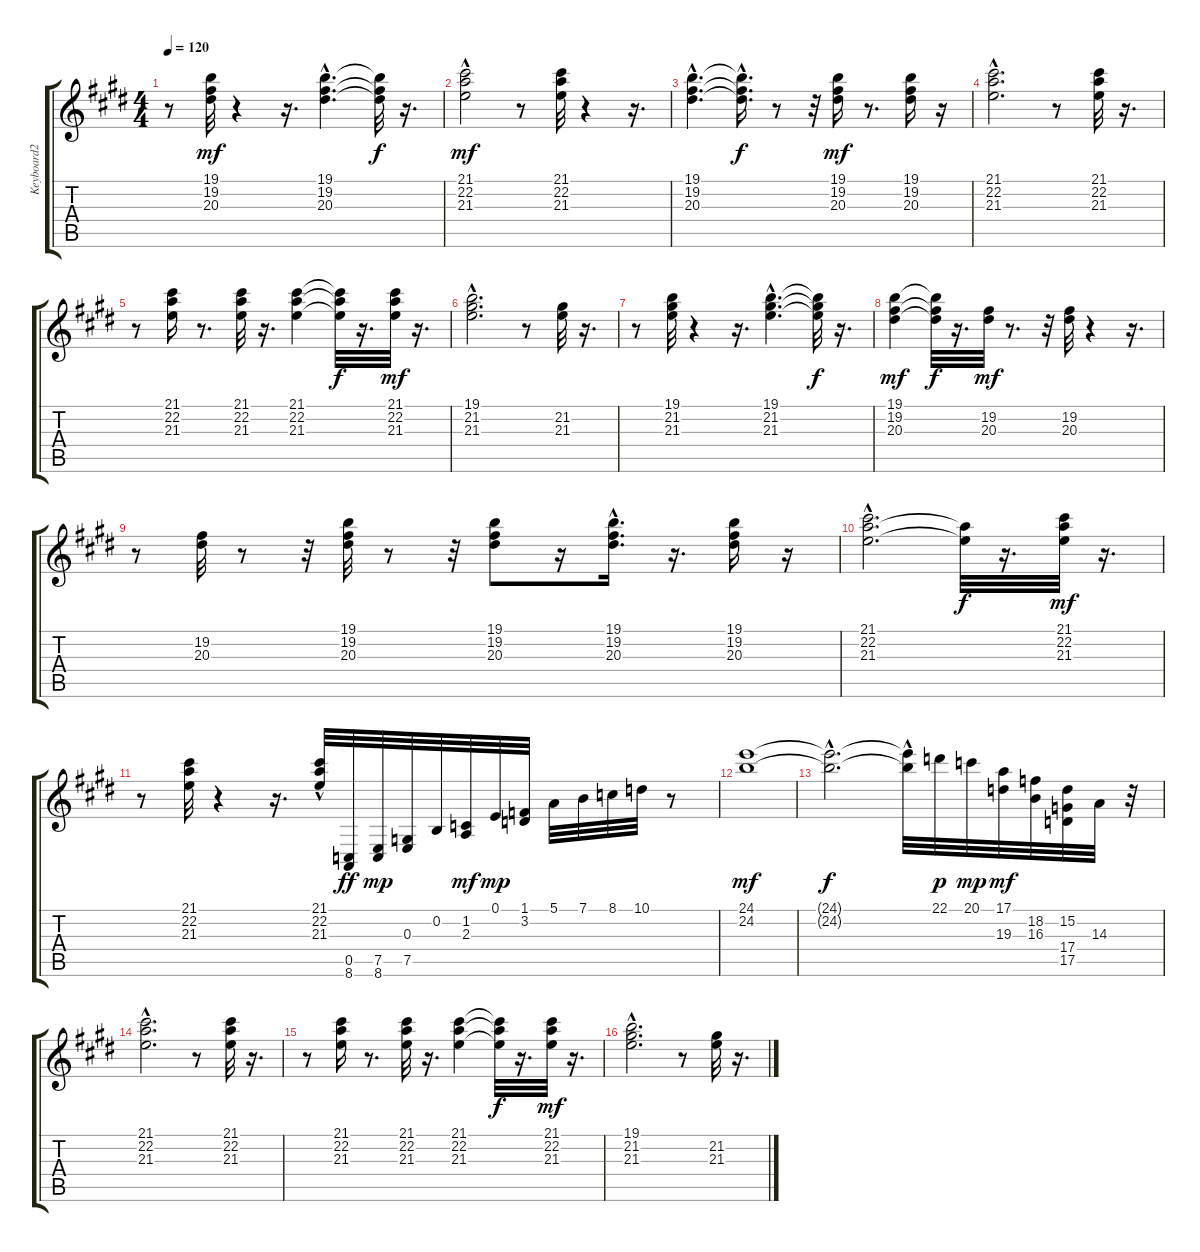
\track ("Keyboard2" "Keyboard2") {instrument rockorgan}
\staff {score tabs}
\tuning (E4 B3 G3 D3 A2 E2) {hide}
\ts (4 4)
\tempo 120
\clef g2
\ks e
r.8{dy mf} (19.1 19.2 20.3).32 r.4 r.16{d} (19.1{hac} 19.2{hac} 20.3{hac}).4{d} (19.1{t} 19.2{t} 20.3{t}).32{dy f} r.16{d} |
(21.1{hac} 22.2{hac} 21.3).2{dy mf} r.8 (21.1 22.2 21.3).32 r.4 r.16{d} |
(19.1{hac} 19.2{hac} 20.3{hac}).4{d} (19.1{hac t} 19.2{t} 20.3{hac t}).16{d dy f} r.8 r.32 (19.1 19.2 20.3).16{dy mf} r.8{d} (19.1 19.2 20.3).16 r.16 |
(21.1{hac} 22.2{hac} 21.3{hac}).2{d} r.8 (21.1 22.2 21.3).32 r.16{d} |
r.8 (21.1 22.2 21.3).16 r.8{d} (21.1 22.2 21.3).32 r.16{d} (21.1 22.2 21.3).4 (21.1{t} 22.2{t} 21.3{t}).32{dy f} r.16{d} (21.1 22.2 21.3).32{dy mf} r.16{d} |
(19.1{hac} 21.2{hac} 21.3{hac}).2{d} r.8 (21.2 21.3).32 r.16{d} |
r.8 (19.1 21.2 21.3).32 r.4 r.16{d} (19.1{hac} 21.2{hac} 21.3{hac}).4{d} (19.1{t} 21.2{t} 21.3{t}).32{dy f} r.16{d} |
(19.1 19.2 20.3).4{dy mf} (19.1{t} 19.2{t} 20.3{t}).32{dy f} r.16{d} (19.2 20.3).32{dy mf} r.8{d} r.32 (19.2 20.3).32 r.4 r.16{d} |
r.8 (19.2 20.3).32 r.8 r.32 (19.1 19.2 20.3).32 r.8 r.32 (19.1 19.2 20.3).8 r.16 (19.1 19.2{hac} 20.3{hac}).16{d} r.16{d} (19.1 19.2 20.3).16 r.16 |
(21.1{hac} 22.2{hac} 21.3{hac}).2{d} (22.2{t} 21.3{t}).32{dy f} r.16{d} (21.1 22.2 21.3).32{dy mf} r.16{d} |
r.8 (21.1 22.2 21.3).32 r.4 r.16{d} (21.1{hac} 22.2{hac} 21.3{hac}).32 (0.5 8.6).32{dy ff} (7.5 8.6).32{dy mp} (0.3 7.5).32 0.2.32 (1.2 2.3).32{dy mf} 0.1.32{dy mp} (1.1 3.2).32 5.1.32 7.1.32 8.1.32 10.1.32 r.8 |
(24.1 24.2).1{dy mf} |
(24.1{hac t} 24.2{hac t}).2{d dy f} (24.1{t} 24.2{hac t}).32 22.1.32{dy p} 20.1.32{dy mp} (17.1 19.3).32{dy mf} (18.2 16.3).32 (15.2 17.4 17.5).32 14.3.32 r.32 |
(21.1{hac} 22.2{hac} 21.3{hac}).2{d} r.8 (21.1 22.2 21.3).32 r.16{d} |
r.8 (21.1 22.2 21.3).16 r.8{d} (21.1 22.2 21.3).32 r.16{d} (21.1 22.2 21.3).4 (21.1{t} 22.2{t} 21.3{t}).32{dy f} r.16{d} (21.1 22.2 21.3).32{dy mf} r.16{d} |
(19.1{hac} 21.2{hac} 21.3{hac}).2{d} r.8 (21.2 21.3).32 r.16{d}
